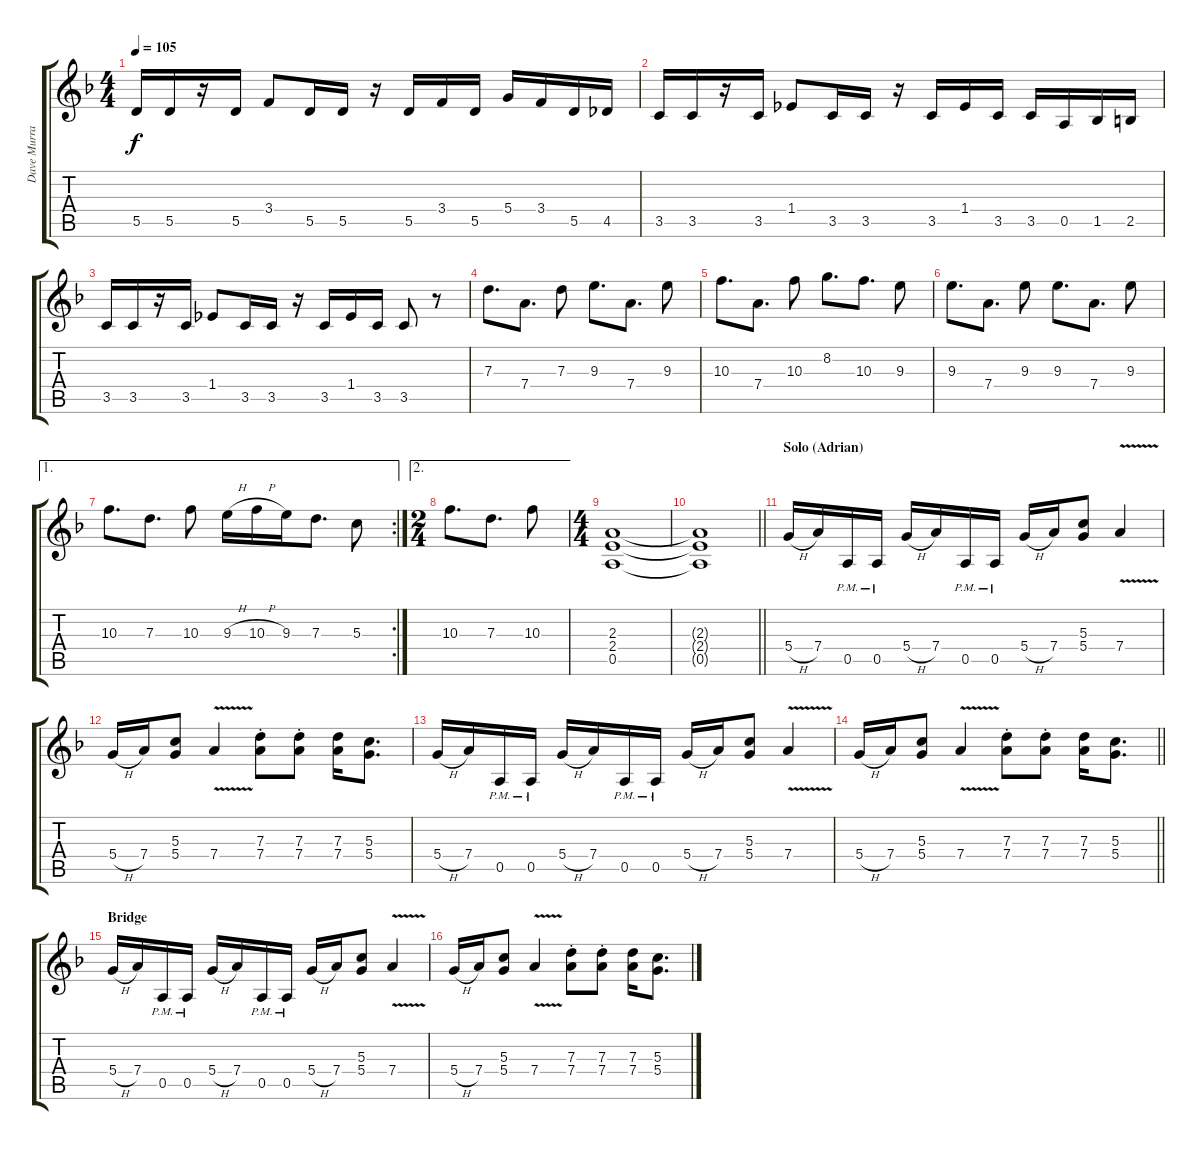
\track ("Dave Murray" "Dave Murra") {instrument distortionguitar}
\staff {score tabs}
\tuning (E4 B3 G3 D3 A2 E2) {hide}
\ts (4 4)
\tempo 105
\clef g2
\ks dminor
5.5.16{dy f} 5.5.16 r.16 5.5.16 3.4.8 5.5.16 5.5.16 r.16 5.5.16 3.4.16 5.5.16 5.4.16 3.4.16 5.5.16 4.5.16 |
3.5.16 3.5.16 r.16 3.5.16 1.4.8 3.5.16 3.5.16 r.16 3.5.16 1.4.16 3.5.16 3.5.16 0.5.16 1.5.16 2.5.16 |
3.5.16 3.5.16 r.16 3.5.16 1.4.8 3.5.16 3.5.16 r.16 3.5.16 1.4.16 3.5.16 3.5.8 r.8 |
7.3.8{d} 7.4.8{d} 7.3.8 9.3.8{d} 7.4.8{d} 9.3.8 |
10.3.8{d} 7.4.8{d} 10.3.8 8.2.8{d} 10.3.8{d} 9.3.8 |
9.3.8{d} 7.4.8{d} 9.3.8 9.3.8{d} 7.4.8{d} 9.3.8 |
\ae 1
\rc 2
10.3.8{d} 7.3.8{d} 10.3.8 9.3{h}.16 10.3{h}.16 9.3.16 7.3.8{d} 5.3.8 |
\ae 2
\ts (2 4)
10.3.8{d} 7.3.8{d} 10.3.8 |
\ts (4 4)
(2.3 2.4 0.5).1 |
\barLineRight lightlight
(2.3{t} 2.4{t} 0.5{t}).1 |
\section ("" "Solo (Adrian)")
5.4{h}.16 7.4.16 0.5{pm}.16 0.5{pm}.16 5.4{h}.16 7.4.16 0.5{pm}.16 0.5{pm}.16 5.4{h}.16 7.4.16 (5.3 5.4).8 7.4{v}.4 |
5.4{h}.16 7.4.16 (5.3 5.4).8 7.4{v}.4 (7.3{st} 7.4{st}).8 (7.3{st} 7.4{st}).8 (7.3 7.4).16 (5.3 5.4).8{d} |
5.4{h}.16 7.4.16 0.5{pm}.16 0.5{pm}.16 5.4{h}.16 7.4.16 0.5{pm}.16 0.5{pm}.16 5.4{h}.16 7.4.16 (5.3 5.4).8 7.4{v}.4 |
\barLineRight lightlight
5.4{h}.16 7.4.16 (5.3 5.4).8 7.4{v}.4 (7.3{st} 7.4{st}).8 (7.3{st} 7.4{st}).8 (7.3 7.4).16 (5.3 5.4).8{d} |
\section ("" "Bridge")
5.4{h}.16 7.4.16 0.5{pm}.16 0.5{pm}.16 5.4{h}.16 7.4.16 0.5{pm}.16 0.5{pm}.16 5.4{h}.16 7.4.16 (5.3 5.4).8 7.4{v}.4 |
5.4{h}.16 7.4.16 (5.3 5.4).8 7.4{v}.4 (7.3{st} 7.4{st}).8 (7.3{st} 7.4{st}).8 (7.3 7.4).16 (5.3 5.4).8{d}
